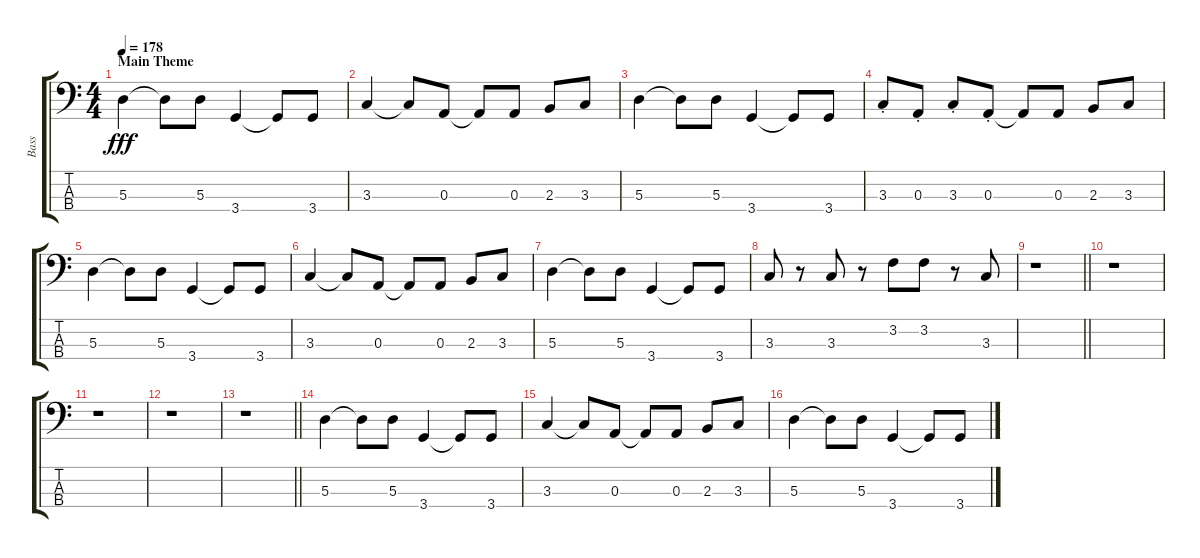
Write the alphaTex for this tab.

\track ("Bass" "Bass") {instrument electricbassfinger}
\staff {score tabs}
\tuning (G2 D2 A1 E1) {hide}
\ts (4 4)
\section ("" "Main Theme")
\tempo 178
\clef f4
\ks c
5.3.4{dy fff} 5.3{t}.8 5.3.8 3.4.4 3.4{t}.8 3.4.8 |
3.3.4 3.3{t}.8 0.3.8 0.3{t}.8 0.3.8 2.3.8 3.3.8 |
5.3.4 5.3{t}.8 5.3.8 3.4.4 3.4{t}.8 3.4.8 |
3.3{st}.8 0.3{st}.8 3.3{st}.8 0.3{st}.8 0.3{t}.8 0.3.8 2.3.8 3.3.8 |
5.3.4 5.3{t}.8 5.3.8 3.4.4 3.4{t}.8 3.4.8 |
3.3.4 3.3{t}.8 0.3.8 0.3{t}.8 0.3.8 2.3.8 3.3.8 |
5.3.4 5.3{t}.8 5.3.8 3.4.4 3.4{t}.8 3.4.8 |
3.3.8 r.8 3.3.8 r.8 3.2.8 3.2.8 r.8 3.3.8 |
\barLineRight lightlight
r.1 |
r.1 |
r.1 |
r.1 |
\barLineRight lightlight
r.1 |
5.3.4 5.3{t}.8 5.3.8 3.4.4 3.4{t}.8 3.4.8 |
3.3.4 3.3{t}.8 0.3.8 0.3{t}.8 0.3.8 2.3.8 3.3.8 |
5.3.4 5.3{t}.8 5.3.8 3.4.4 3.4{t}.8 3.4.8
